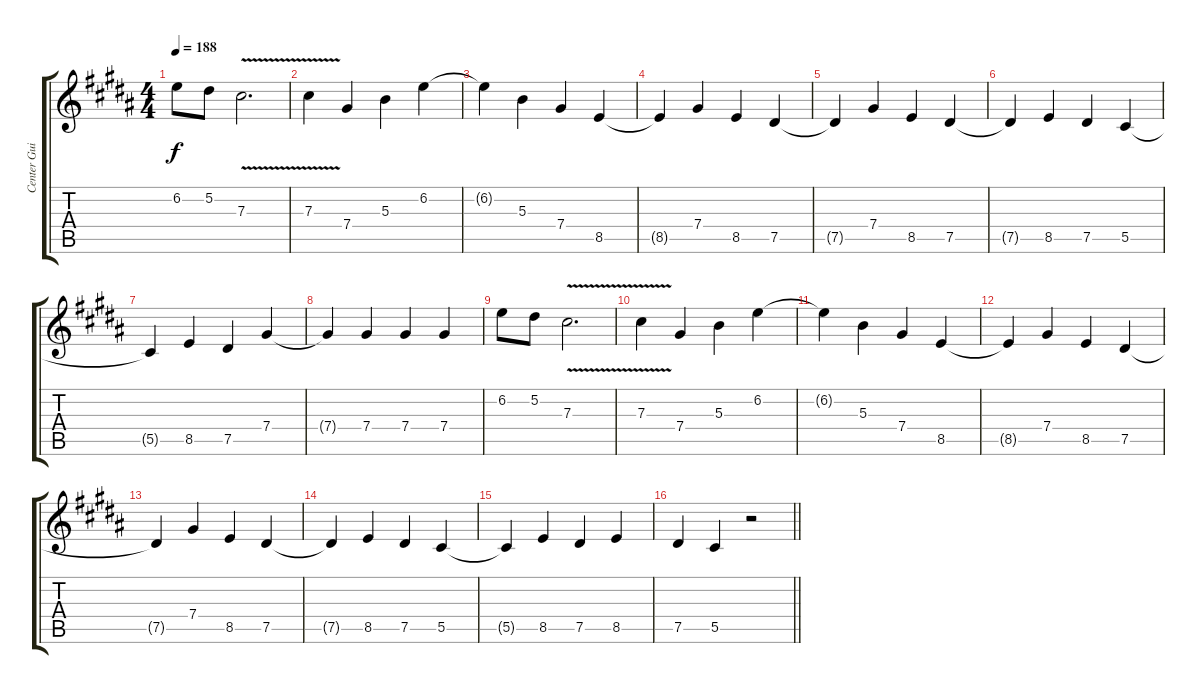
\track ("Center Guitar II" "Center Gui") {instrument overdrivenguitar}
\staff {score tabs}
\tuning (Eb4 Bb3 Gb3 Db3 Ab2 Db2) {hide}
\ts (4 4)
\tempo 188
\clef g2
\ks b
6.2.8{dy f balance 4} 5.2.8 7.3{v}.2{d} |
7.3{v}.4 7.4.4 5.3.4 6.2.4 |
6.2{t}.4 5.3.4 7.4.4 8.5.4 |
8.5{t}.4 7.4.4 8.5.4 7.5.4 |
7.5{t}.4 7.4.4 8.5.4 7.5.4 |
7.5{t}.4 8.5.4 7.5.4 5.5.4 |
5.5{t}.4 8.5.4 7.5.4 7.4.4 |
7.4{t}.4 7.4.4 7.4.4 7.4.4 |
6.2.8 5.2.8 7.3{v}.2{d} |
7.3{v}.4 7.4.4 5.3.4 6.2.4 |
6.2{t}.4 5.3.4 7.4.4 8.5.4 |
8.5{t}.4 7.4.4 8.5.4 7.5.4 |
7.5{t}.4 7.4.4 8.5.4 7.5.4 |
7.5{t}.4 8.5.4 7.5.4 5.5.4 |
5.5{t}.4 8.5.4 7.5.4 8.5.4 |
\barLineRight lightlight
7.5.4 5.5.4 r.2
